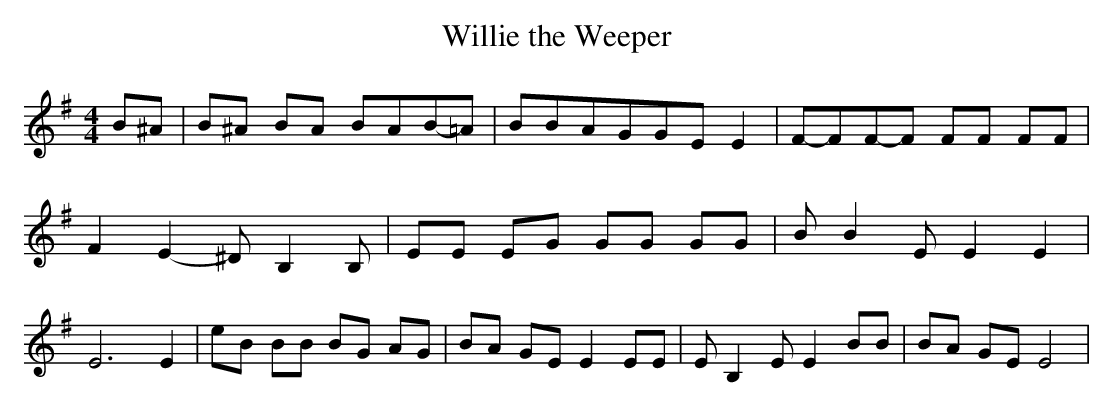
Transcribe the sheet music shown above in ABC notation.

X:1
T:Willie the Weeper
M:4/4
L:1/8
K:G
 B^A| B^A BA BAB-=A| BBA-GG-E E2|F-FF-F FF FF| F2 E2- ^D B,2 B,| EE EG GG GG|\
 B B2 E E2 E2| E6 E2| eB BB BG AG| BA GE E2 EE| E B,2 E E2 BB| BA GE E4|\
